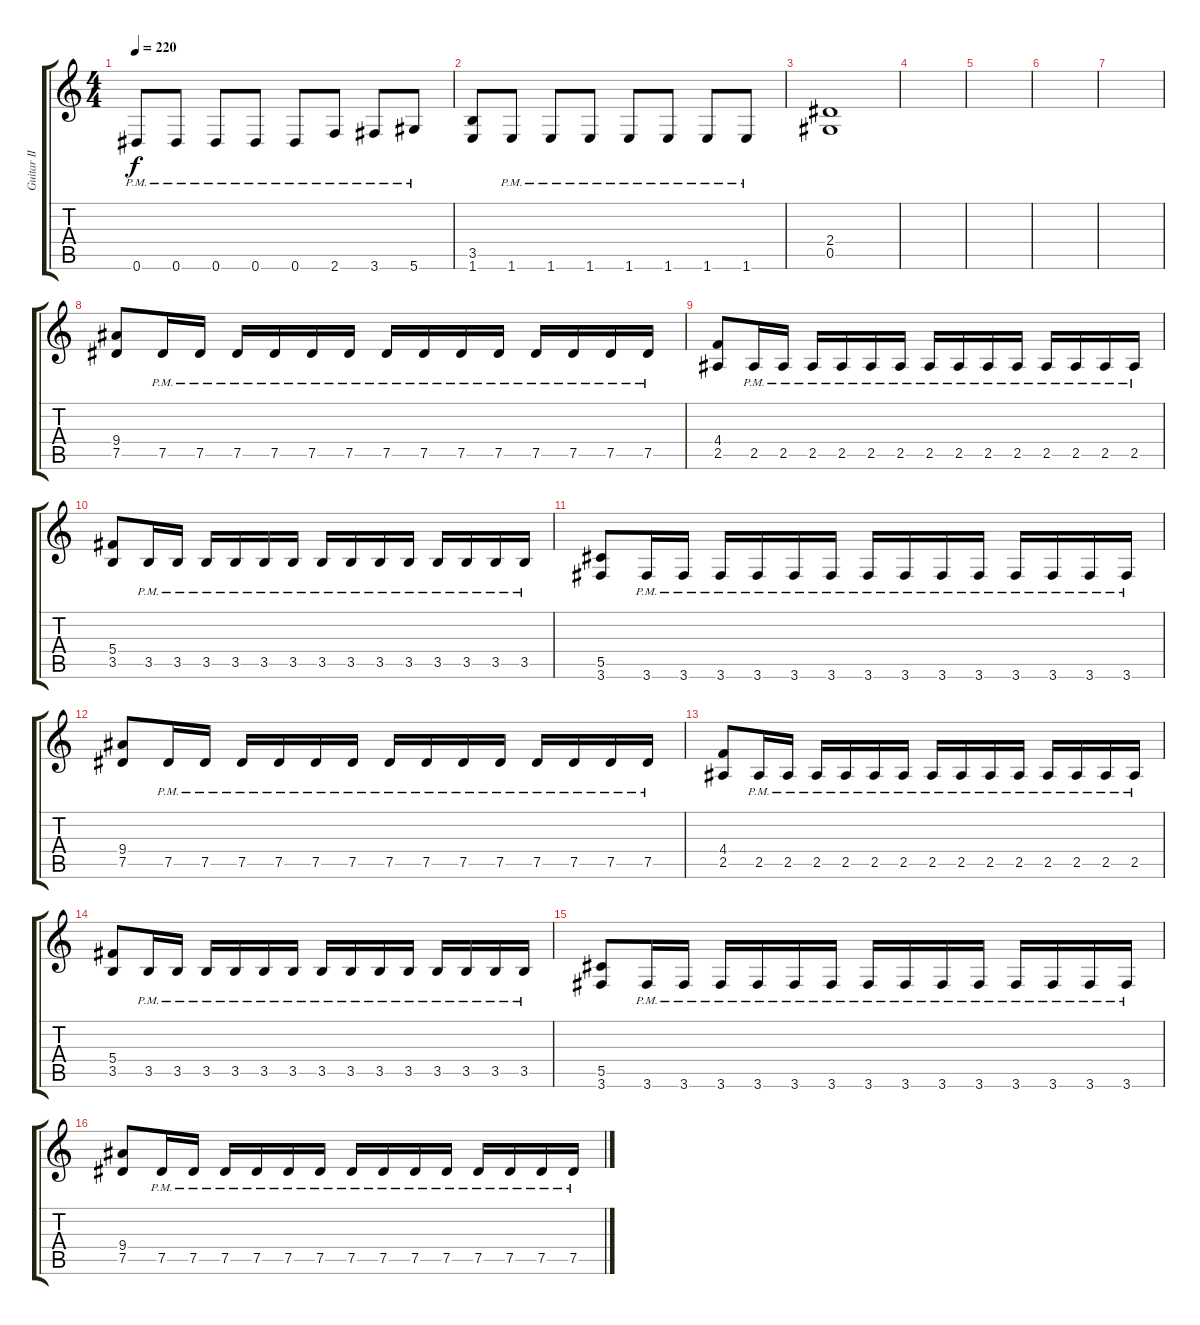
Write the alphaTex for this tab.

\track ("Guitar II" "Guitar II") {instrument overdrivenguitar}
\staff {score tabs}
\tuning (Eb4 Bb3 Gb3 Db3 Ab2 Eb2) {hide}
\ts (4 4)
\tempo 220
\clef g2
\ks c
0.6{pm}.8{dy f} 0.6{pm}.8 0.6{pm}.8 0.6{pm}.8 0.6{pm}.8 2.6{pm}.8 3.6{pm}.8 5.6{pm}.8 |
(3.5 1.6).8 1.6{pm}.8 1.6{pm}.8 1.6{pm}.8 1.6{pm}.8 1.6{pm}.8 1.6{pm}.8 1.6{pm}.8 |
(2.4 0.5).1 |
|
|
|
|
(9.4 7.5).8 7.5{pm}.16 7.5{pm}.16 7.5{pm}.16 7.5{pm}.16 7.5{pm}.16 7.5{pm}.16 7.5{pm}.16 7.5{pm}.16 7.5{pm}.16 7.5{pm}.16 7.5{pm}.16 7.5{pm}.16 7.5{pm}.16 7.5{pm}.16 |
(4.4 2.5).8 2.5{pm}.16 2.5{pm}.16 2.5{pm}.16 2.5{pm}.16 2.5{pm}.16 2.5{pm}.16 2.5{pm}.16 2.5{pm}.16 2.5{pm}.16 2.5{pm}.16 2.5{pm}.16 2.5{pm}.16 2.5{pm}.16 2.5{pm}.16 |
(5.4 3.5).8 3.5{pm}.16 3.5{pm}.16 3.5{pm}.16 3.5{pm}.16 3.5{pm}.16 3.5{pm}.16 3.5{pm}.16 3.5{pm}.16 3.5{pm}.16 3.5{pm}.16 3.5{pm}.16 3.5{pm}.16 3.5{pm}.16 3.5{pm}.16 |
(5.5 3.6).8 3.6{pm}.16 3.6{pm}.16 3.6{pm}.16 3.6{pm}.16 3.6{pm}.16 3.6{pm}.16 3.6{pm}.16 3.6{pm}.16 3.6{pm}.16 3.6{pm}.16 3.6{pm}.16 3.6{pm}.16 3.6{pm}.16 3.6{pm}.16 |
(9.4 7.5).8 7.5{pm}.16 7.5{pm}.16 7.5{pm}.16 7.5{pm}.16 7.5{pm}.16 7.5{pm}.16 7.5{pm}.16 7.5{pm}.16 7.5{pm}.16 7.5{pm}.16 7.5{pm}.16 7.5{pm}.16 7.5{pm}.16 7.5{pm}.16 |
(4.4 2.5).8 2.5{pm}.16 2.5{pm}.16 2.5{pm}.16 2.5{pm}.16 2.5{pm}.16 2.5{pm}.16 2.5{pm}.16 2.5{pm}.16 2.5{pm}.16 2.5{pm}.16 2.5{pm}.16 2.5{pm}.16 2.5{pm}.16 2.5{pm}.16 |
(5.4 3.5).8 3.5{pm}.16 3.5{pm}.16 3.5{pm}.16 3.5{pm}.16 3.5{pm}.16 3.5{pm}.16 3.5{pm}.16 3.5{pm}.16 3.5{pm}.16 3.5{pm}.16 3.5{pm}.16 3.5{pm}.16 3.5{pm}.16 3.5{pm}.16 |
(5.5 3.6).8 3.6{pm}.16 3.6{pm}.16 3.6{pm}.16 3.6{pm}.16 3.6{pm}.16 3.6{pm}.16 3.6{pm}.16 3.6{pm}.16 3.6{pm}.16 3.6{pm}.16 3.6{pm}.16 3.6{pm}.16 3.6{pm}.16 3.6{pm}.16 |
(9.4 7.5).8 7.5{pm}.16 7.5{pm}.16 7.5{pm}.16 7.5{pm}.16 7.5{pm}.16 7.5{pm}.16 7.5{pm}.16 7.5{pm}.16 7.5{pm}.16 7.5{pm}.16 7.5{pm}.16 7.5{pm}.16 7.5{pm}.16 7.5{pm}.16
